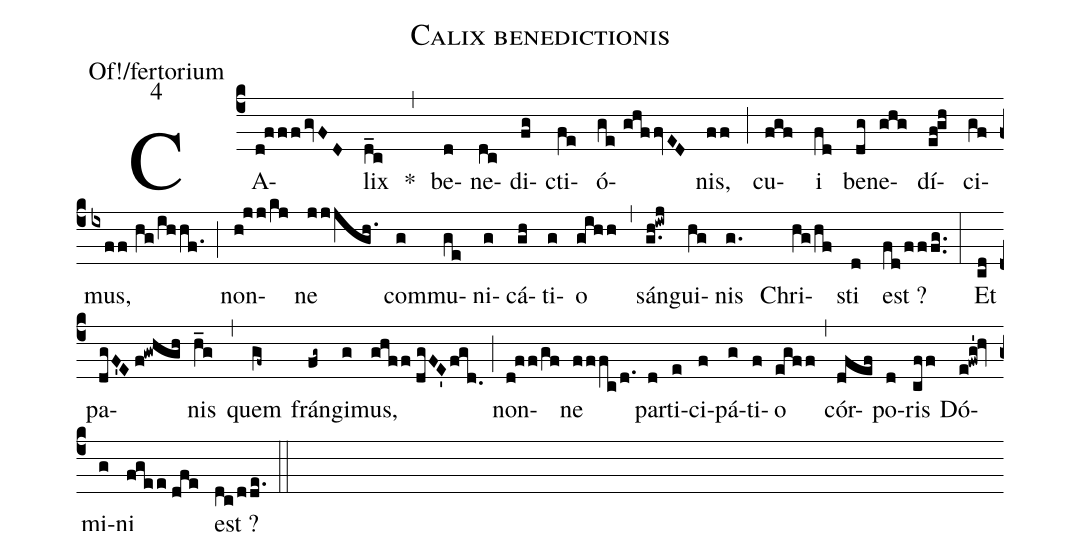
name:Calix benedictionis;
office-part:Of!/fertorium;
mode:4;
%%
(c4) CA(d!f!/f!/fgvFD)lix(d_c) *(,) be(d)ne(dc)di(fg)cti(fe)ó(ge!//ghf!/fvED)nis,(f!/f) (;)
cu(fgf)i(fd) be(dg)ne(ghg)dí(ef!gh)ci(gf)mus,(ixf!/f!//hg!/ih!/hf.) (;)
non(h!j!/j!/kj)ne(j!/j!/jgh.) com(g)mu(ge)ni(g)cá(gh)ti(g)o(gih!/h) (,) sán(g.h!iwj)gui(hg)nis(g.) Chri(hg!/hf)sti(d) est ?(fd!/f!/f!/fg..) (:)

Et(cd) pa(dgF'E!//f!gwhgh)nis(h_g) (,) quem(gf~) frán(fg~)gi(g)mus,(ghf!/f!//dgFE'fgd.) (;)
non(d!f!/f!/gf)ne(f!/f!/fc!/d.) par(d)ti(e)ci(f)pá(g)ti(f)o(egf!/f) (,) cór(dfef)po(d)ris(cf!/f) Dó(e!fwg'!hv)mi(g)ni(fgee!//dfe) est ?(dc!/dde.) (::)
